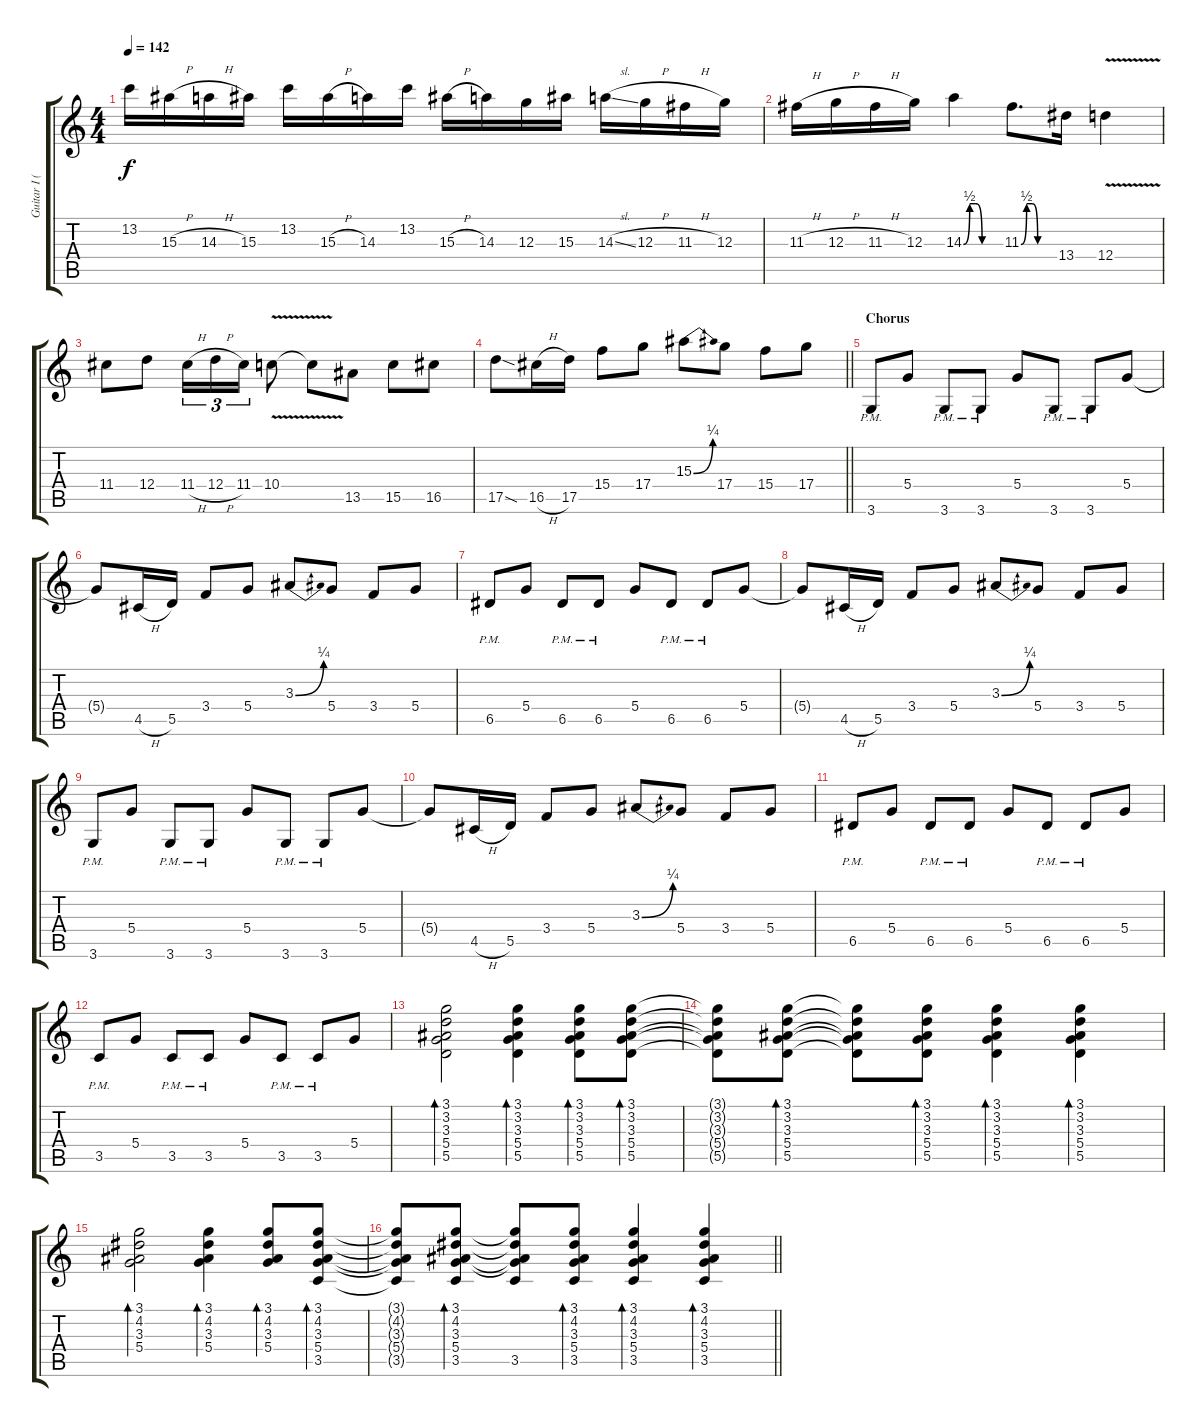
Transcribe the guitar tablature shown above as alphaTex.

\track ("Guitar I (Lead)" "Guitar I (") {instrument distortionguitar}
\staff {score tabs}
\tuning (E4 B3 G3 D3 A2 E2) {hide}
\ts (4 4)
\tempo 142
\clef g2
\ks c
13.2.16{dy f} 15.3{h}.16 14.3{h}.16 15.3.16 13.2.16 15.3{h}.16 14.3.16 13.2.16 15.3{h}.16 14.3.16 12.3.16 15.3.16 14.3{sl}.16 12.3{h}.16 11.3{h}.16 12.3.16 |
11.3{h}.16 12.3{h}.16 11.3{h}.16 12.3.16 14.3{be (custom 0 0 10 2 20 2 30 0 60 0)}.4 11.3{be (custom 0 0 10 2 20 2 30 0 60 0)}.8{d} 13.4.16 12.4{v}.4 |
11.4.8 12.4.8 11.4{h}.16{tu (3 2)} 12.4{h}.16{tu (3 2)} 11.4.16{tu (3 2)} 10.4{v}.8 10.4{t}.8 13.5.8 15.5.8 16.5.8 |
\barLineRight lightlight
17.5{sod}.8 16.5{h}.16 17.5.16 15.4.8 17.4.8 15.3{be (bend 0 0 60 1)}.8 17.4.8 15.4.8 17.4.8 |
\section ("" "Chorus")
3.6{pm}.8 5.4.8 3.6{pm}.8 3.6{pm}.8 5.4.8 3.6{pm}.8 3.6{pm}.8 5.4.8 |
5.4{t}.8 4.5{h}.16 5.5.16 3.4.8 5.4.8 3.3{be (bend 0 0 60 1)}.8 5.4.8 3.4.8 5.4.8 |
6.5{pm}.8 5.4.8 6.5{pm}.8 6.5{pm}.8 5.4.8 6.5{pm}.8 6.5{pm}.8 5.4.8 |
5.4{t}.8 4.5{h}.16 5.5.16 3.4.8 5.4.8 3.3{be (bend 0 0 60 1)}.8 5.4.8 3.4.8 5.4.8 |
3.6{pm}.8 5.4.8 3.6{pm}.8 3.6{pm}.8 5.4.8 3.6{pm}.8 3.6{pm}.8 5.4.8 |
5.4{t}.8 4.5{h}.16 5.5.16 3.4.8 5.4.8 3.3{be (bend 0 0 60 1)}.8 5.4.8 3.4.8 5.4.8 |
6.5{pm}.8 5.4.8 6.5{pm}.8 6.5{pm}.8 5.4.8 6.5{pm}.8 6.5{pm}.8 5.4.8 |
3.5{pm}.8 5.4.8 3.5{pm}.8 3.5{pm}.8 5.4.8 3.5{pm}.8 3.5{pm}.8 5.4.8 |
(3.1 3.2 3.3 5.4 5.5).2{bd 60 instrument electricguitarclean} (3.1 3.2 3.3 5.4 5.5).4{bd 60} (3.1 3.2 3.3 5.4 5.5).8{bd 60} (3.1 3.2 3.3 5.4 5.5).8{bd 60} |
(3.1{t} 3.2{t} 3.3{t} 5.4{t} 5.5{t}).8 (3.1 3.2 3.3 5.4 5.5).8{bd 60} (3.1{t} 3.2{t} 3.3{t} 5.4{t} 5.5{t}).8 (3.1 3.2 3.3 5.4 5.5).8{bd 60} (3.1 3.2 3.3 5.4 5.5).4{bd 60} (3.1 3.2 3.3 5.4 5.5).4{bd 60} |
(3.1 4.2 3.3 5.4).2{bd 60} (3.1 4.2 3.3 5.4).4{bd 60} (3.1 4.2 3.3 5.4).8{bd 60} (3.1 4.2 3.3 5.4 3.5).8{bd 60} |
\barLineRight lightlight
(3.1{t} 4.2{t} 3.3{t} 5.4{t} 3.5{t}).8 (3.1 4.2 3.3 5.4 3.5).8{bd 60} (3.1{t} 4.2{t} 3.3{t} 5.4{t} 3.5).8 (3.1 4.2 3.3 5.4 3.5).8{bd 60} (3.1 4.2 3.3 5.4 3.5).4{bd 60} (3.1 4.2 3.3 5.4 3.5).4{bd 60}
